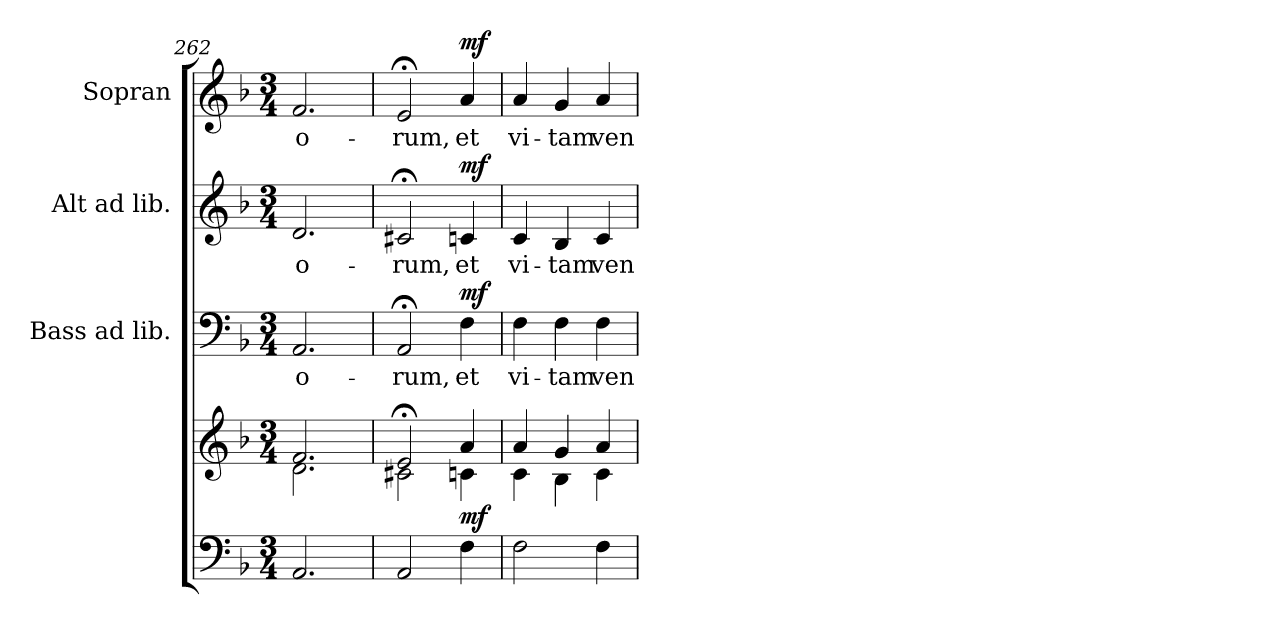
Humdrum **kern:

**kern	**kern	**dynam	**kern	**text	**dynam	**kern	**text	**dynam	**kern	**text	**dynam
*part4	*part4	*part4	*part3	*part3	*part3	*part2	*part2	*part2	*part1	*part1	*part1
*staff5	*staff4	*staff4/5	*staff3	*staff3	*staff3	*staff2	*staff2	*staff2	*staff1	*staff1	*staff1
*	*	*	*I"Bass ad lib.	*	*	*I"Alt ad lib.	*	*	*I"Sopran	*	*
*	*	*	*I'B.	*	*	*I'A.	*	*	*I'S.	*	*
!!LO:LB:g=z
*clefF4	*clefG2	*	*clefF4	*	*	*clefG2	*	*	*clefG2	*	*
*k[b-]	*k[b-]	*	*k[b-]	*	*	*k[b-]	*	*	*k[b-]	*	*
*F:	*F:	*	*F:	*	*	*F:	*	*	*F:	*	*
*M3/4	*M3/4	*	*M3/4	*	*	*M3/4	*	*	*M3/4	*	*
=262	=262	=262	=262	=262	=262	=262	=262	=262	=262	=262	=262
*	*^	*	*	*	*	*	*	*	*	*	*
!	!	!	!	!	!LO:LY:b	!	!	!LO:LY:b	!	!	!LO:LY:b	!
2.AA/	2.f/	2.d\	.	2.AA/	-o-	.	2.d/	-o-	.	2.f/	-o-	.
=263	=263	=263	=263	=263	=263	=263	=263	=263	=263	=263	=263	=263
!	!	!	!	!	!LO:LY:b	!	!	!LO:LY:b	!	!	!LO:LY:b	!
2AA/	2e;</	2c#X\	.	2AA;</	-rum,	.	2c#X;</	-rum,	.	2e;</	-rum,	.
!	!	!	!LO:DY:b	!	!LO:LY:b	!LO:DY:a	!	!LO:LY:b	!LO:DY:a	!	!LO:LY:b	!LO:DY:a
4F\	4a/	4cn\	mf	4F\	et	mf	4cn/	et	mf	4a/	et	mf
=264	=264	=264	=264	=264	=264	=264	=264	=264	=264	=264	=264	=264
!	!	!	!	!	!LO:LY:b	!	!	!LO:LY:b	!	!	!LO:LY:b	!
2F\	4a/	4c\	.	4F\	vi-	.	4c/	vi-	.	4a/	vi-	.
!	!	!	!	!	!LO:LY:b	!	!	!LO:LY:b	!	!	!LO:LY:b	!
.	4g/	4B-\	.	4F\	-tam	.	4B-/	-tam	.	4g/	-tam	.
!	!	!	!	!	!LO:LY:b	!	!	!LO:LY:b	!	!	!LO:LY:b	!
4F\	4a/	4c\	.	4F\	ven-	.	4c/	ven-	.	4a/	ven-	.
*	*v	*v	*	*	*	*	*	*	*	*	*	*
=	=	=	=	=	=	=	=	=	=	=	=
*-	*-	*-	*-	*-	*-	*-	*-	*-	*-	*-	*-
